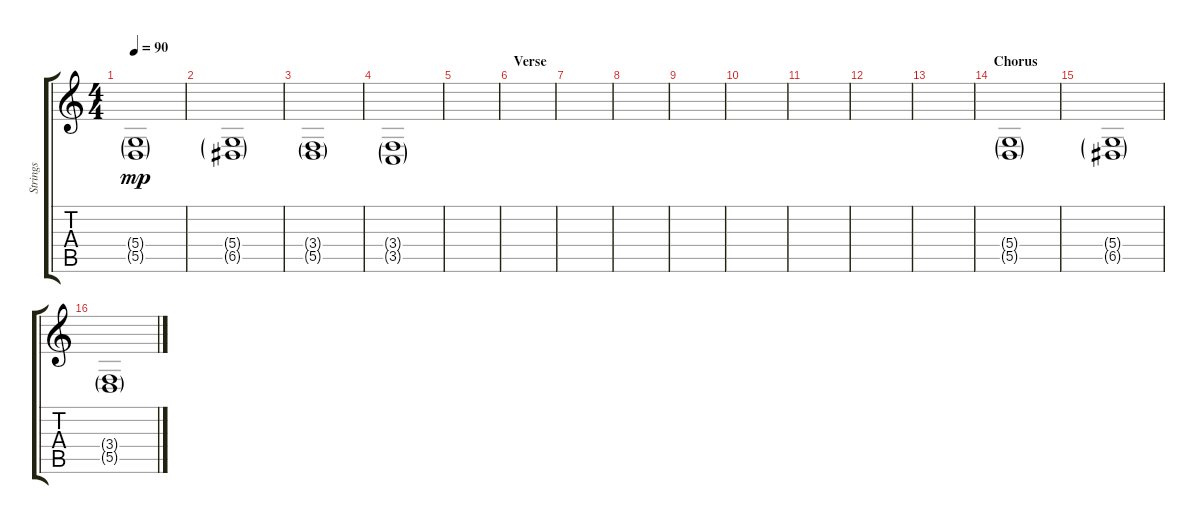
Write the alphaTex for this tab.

\track ("Strings" "Strings") {instrument stringensemble1}
\staff {score tabs}
\tuning (E4 B3 G3 D3 A2 E2) {hide}
\ts (4 4)
\tempo 90
\clef g2
\ks c
(5.4{g} 5.5{g}).1{dy mp} |
(5.4{g} 6.5{g}).1 |
(3.4{g} 5.5{g}).1 |
(3.4{g} 3.5{g}).1 |
|
\section ("" "Verse")
|
|
|
|
|
|
|
|
\section ("" "Chorus")
(5.4{g} 5.5{g}).1 |
(5.4{g} 6.5{g}).1 |
(3.4{g} 5.5{g}).1
